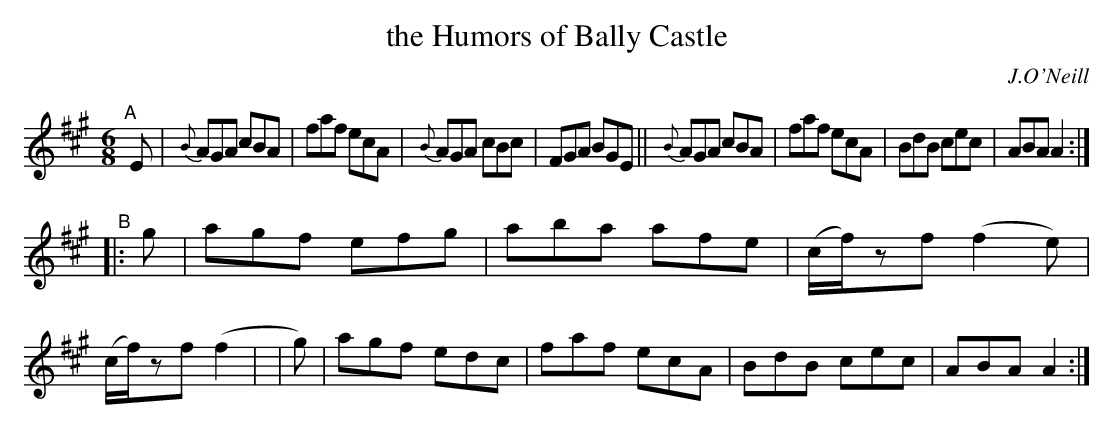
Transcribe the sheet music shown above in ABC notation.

X:1
T: the Humors of Bally Castle
O: J.O'Neill
M: 6/8
K: A
"^A"[|] E |\
{B}AGA cBA | faf ecA | {B}AGA cBc | FGA BGE ||\
{B}AGA cBA | faf ecA | BdB cec | ABA A2 :|
"^B"\
|:g | agf efg | aba afe | (c/f/)zf (f2 e) | (c/f/)zf (f2 |\
| g)| agf edc | faf ecA | BdB cec | ABA A2 :|
